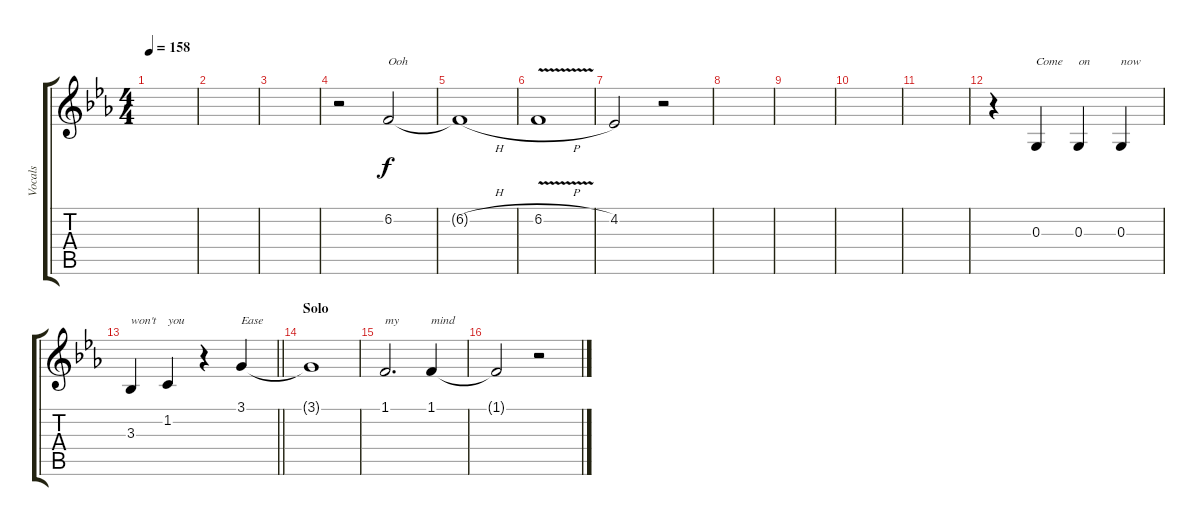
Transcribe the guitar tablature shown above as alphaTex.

\track ("Vocals" "Vocals") {instrument sopranosax}
\staff {score tabs}
\tuning (E4 B3 G3 D3 A2 E2) {hide}
\ts (4 4)
\tempo 158
\clef g2
\ks eb
|
|
|
r.2 6.2.2{txt "Ooh"} |
6.2{h t}.1 |
6.2{v h}.1 |
4.2.2 r.2 |
|
|
|
|
r.4 0.3.4{txt "Come"} 0.3.4{txt "on"} 0.3.4{txt "now"} |
\barLineRight lightlight
3.3.4{txt "won't"} 1.2.4{txt "you"} r.4 3.1.4{txt "Ease"} |
\section ("" "Solo")
3.1{t}.1 |
1.1.2{d txt "my"} 1.1.4{txt "mind"} |
1.1{t}.2 r.2
